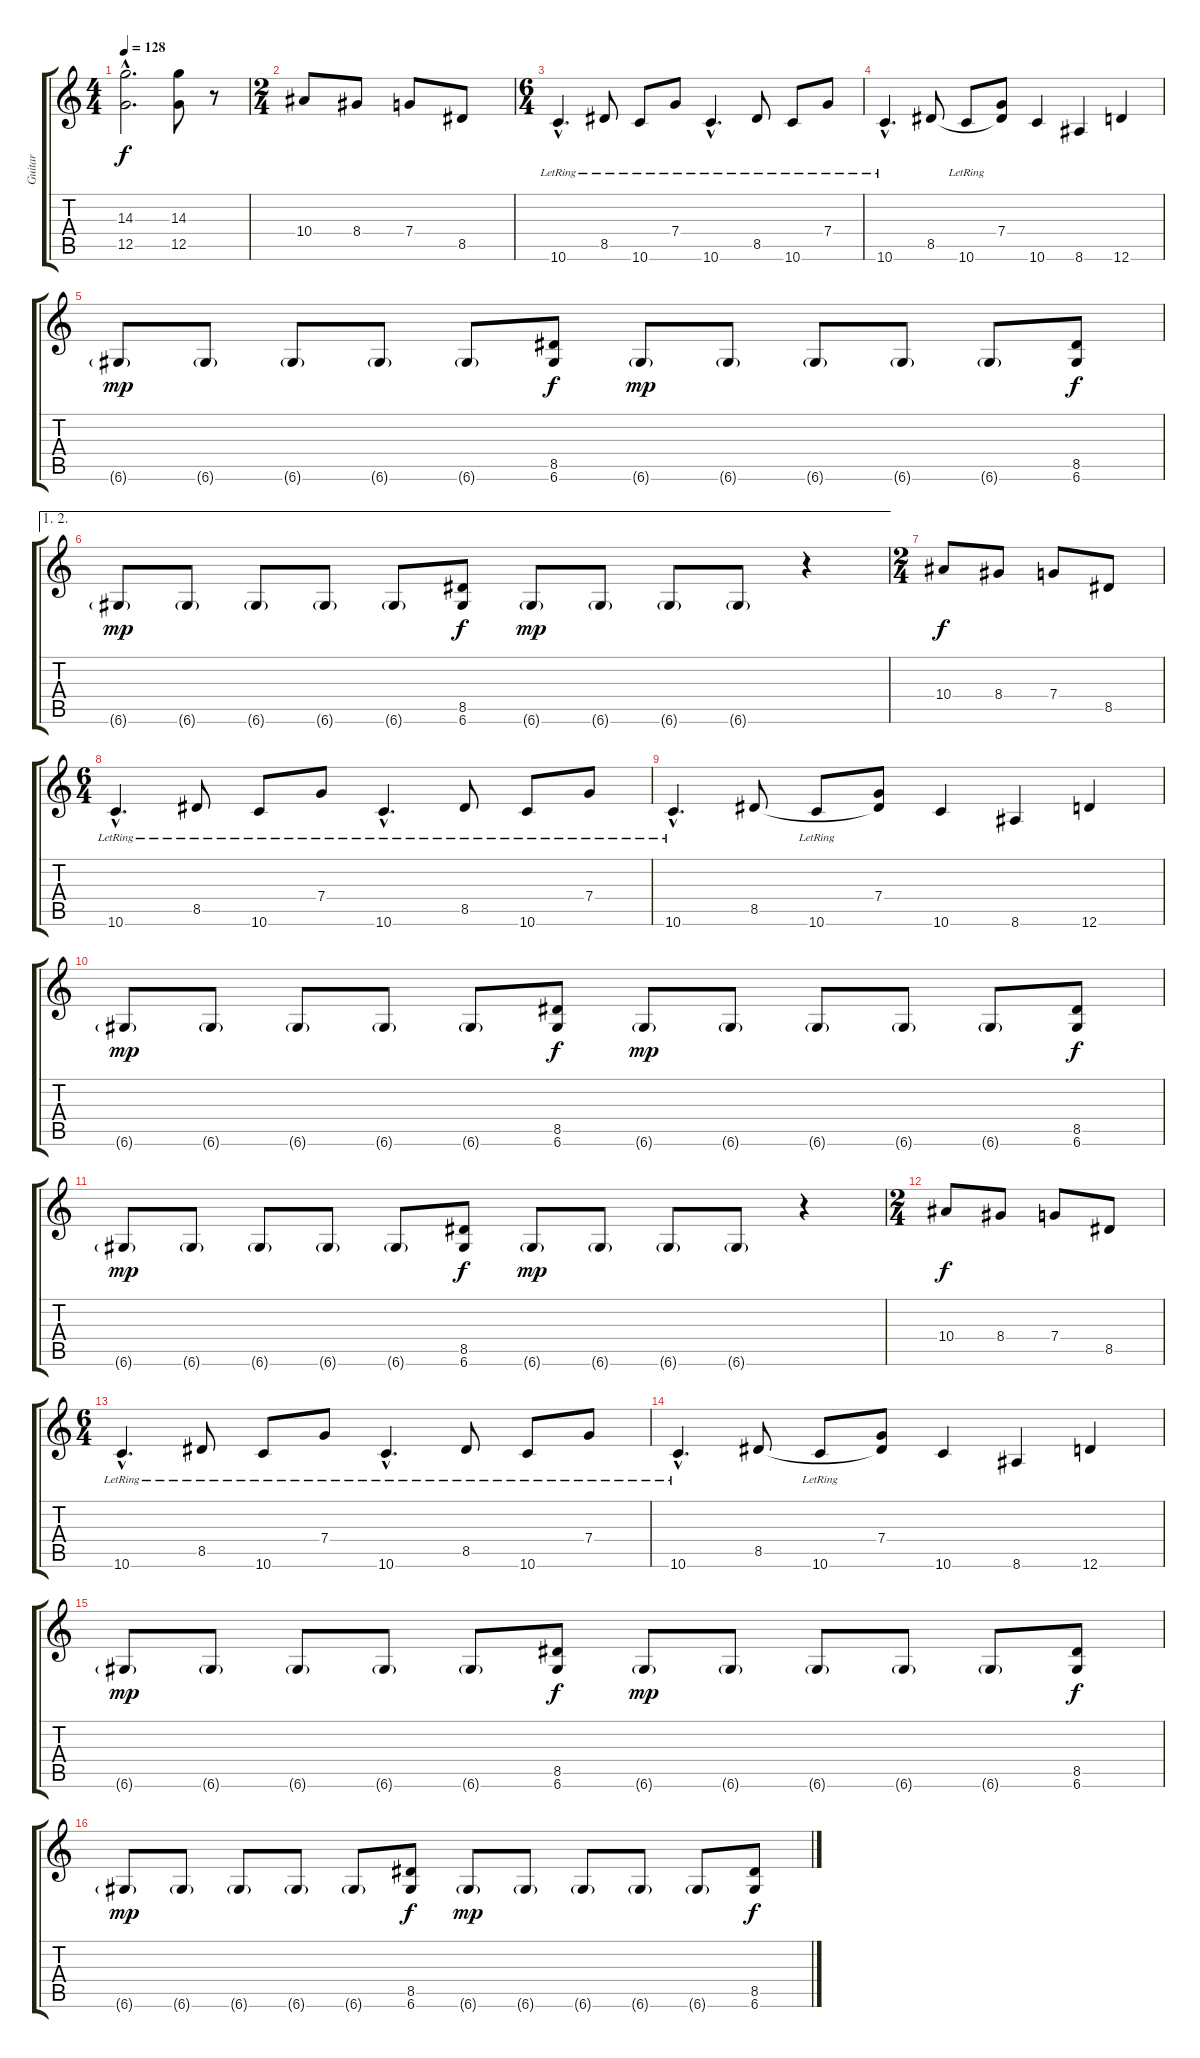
\track ("Guitar" "Guitar") {instrument overdrivenguitar}
\staff {score tabs}
\tuning (D4 A3 F3 C3 G2 D2) {hide}
\ts (4 4)
\tempo 128
\clef g2
\ks c
(14.3{hac} 12.5{hac}).2{d dy f} (14.3 12.5).8 r.8 |
\ts (2 4)
10.4.8{instrument electricguitarjazz} 8.4.8 7.4.8 8.5.8 |
\ts (6 4)
10.6{hac lr}.4{d} 8.5{lr}.8 10.6{lr}.8 7.4{lr}.8 10.6{hac lr}.4{d} 8.5{lr}.8 10.6{lr}.8 7.4{lr}.8 |
10.6{hac lr}.4{d} 8.5.8 10.6{lr}.8 (7.4 8.5{t}).8 10.6.4 8.6.4 12.6.4 |
6.6{g}.8{dy mp} 6.6{g}.8 6.6{g}.8 6.6{g}.8 6.6{g}.8 (8.5 6.6).8{dy f} 6.6{g}.8{dy mp} 6.6{g}.8 6.6{g}.8 6.6{g}.8 6.6{g}.8 (8.5 6.6).8{dy f} |
\ae (1 2)
6.6{g}.8{dy mp} 6.6{g}.8 6.6{g}.8 6.6{g}.8 6.6{g}.8 (8.5 6.6).8{dy f} 6.6{g}.8{dy mp} 6.6{g}.8 6.6{g}.8 6.6{g}.8 r.4 |
\ts (2 4)
10.4.8{dy f} 8.4.8 7.4.8 8.5.8 |
\ts (6 4)
10.6{hac lr}.4{d} 8.5{lr}.8 10.6{lr}.8 7.4{lr}.8 10.6{hac lr}.4{d} 8.5{lr}.8 10.6{lr}.8 7.4{lr}.8 |
10.6{hac lr}.4{d} 8.5.8 10.6{lr}.8 (7.4 8.5{t}).8 10.6.4 8.6.4 12.6.4 |
6.6{g}.8{dy mp} 6.6{g}.8 6.6{g}.8 6.6{g}.8 6.6{g}.8 (8.5 6.6).8{dy f} 6.6{g}.8{dy mp} 6.6{g}.8 6.6{g}.8 6.6{g}.8 6.6{g}.8 (8.5 6.6).8{dy f} |
6.6{g}.8{dy mp} 6.6{g}.8 6.6{g}.8 6.6{g}.8 6.6{g}.8 (8.5 6.6).8{dy f} 6.6{g}.8{dy mp} 6.6{g}.8 6.6{g}.8 6.6{g}.8 r.4 |
\ts (2 4)
10.4.8{dy f} 8.4.8 7.4.8 8.5.8 |
\ts (6 4)
10.6{hac lr}.4{d} 8.5{lr}.8 10.6{lr}.8 7.4{lr}.8 10.6{hac lr}.4{d} 8.5{lr}.8 10.6{lr}.8 7.4{lr}.8 |
10.6{hac lr}.4{d} 8.5.8 10.6{lr}.8 (7.4 8.5{t}).8 10.6.4 8.6.4 12.6.4 |
6.6{g}.8{dy mp} 6.6{g}.8 6.6{g}.8 6.6{g}.8 6.6{g}.8 (8.5 6.6).8{dy f} 6.6{g}.8{dy mp} 6.6{g}.8 6.6{g}.8 6.6{g}.8 6.6{g}.8 (8.5 6.6).8{dy f} |
6.6{g}.8{dy mp} 6.6{g}.8 6.6{g}.8 6.6{g}.8 6.6{g}.8 (8.5 6.6).8{dy f} 6.6{g}.8{dy mp} 6.6{g}.8 6.6{g}.8 6.6{g}.8 6.6{g}.8 (8.5 6.6).8{dy f}
